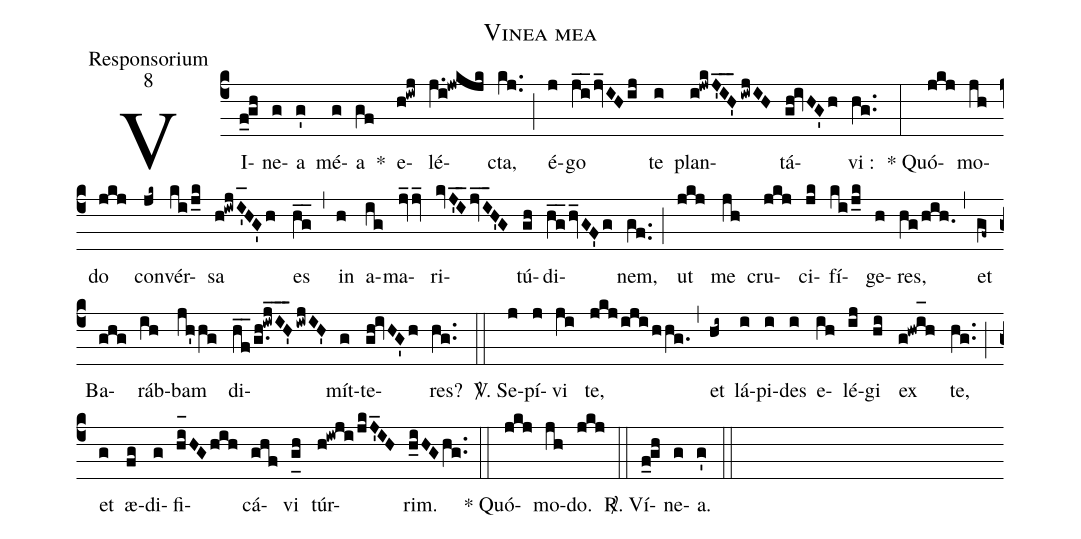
name:Vinea mea;
office-part:Responsorium;
mode:8;
%%
(c4) VI(f_0!gh)ne(g)a(g') mé(g)a(gf) *() e(h!iwj)lé(j.i!jwkjk)cta,(kj..) (;) é(j)go(j_i_2/jv_IHij) te(i) plan(i!jwkJ'_I_H'_3/!iwjIH)tá(gh!ivHG'h)vi :(hg..) (:) * Quó(jkj)mo(jh)do(jkj) con(jk~)vér(ki/j_k)sa(h!iwjI'_[oh:h]HG'h) es(hg__) (,) in(h) a(ig)ma(jv_2/jv_)ri(kvJ'_I_2/jv_I_3H'G)tú(gh)di(h_g_2/hv_GF'g)nem,(gf..) (;) ut(jkj) me(jh) cru(jkj)ci(jk)fí(ki/j_k)ge(h)res,(hg/hih.) (,) et(gf~) Ba(ghg)ráb(ih)bam(jh'hg) di(hf__/g.h!iwj_I_H'_3iwjIH')mít(g)te(gh!ivHG'h)res?(hg..) (::) <sp>V/</sp>. Se(j)pí(j)vi(ji) te,(jkj/iji/hhg.) (,) et(hi~) lá(i)pi(i)des(i) e(ih)lé(ij)gi(hi) ex(g!hwi_[oh:h]h) te,(hg..) (;) et(g) æ(fg)di(g)fi(hi_[oh:h]HG/hih)cá(ghf)vi(g_[uh:l]h) túr(h!iwji/jkJ'_IH)rim.(h_iHGhg..) (::) * Quó(jkj)mo(jh)do.(jkj) (::) <sp>R/</sp>. Ví(f_0!gh)ne(g)a.(g') (::)
